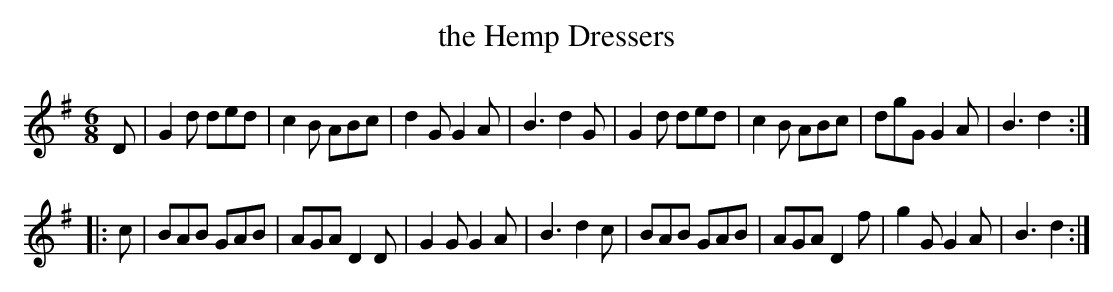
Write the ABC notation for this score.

X:1
T:the Hemp Dressers
M:6/8
K:G
D|\
G2d ded| c2B ABc| d2G G2A| B3 d2G|\
G2d ded| c2B ABc| dgG G2A| B3 d2::
c|\
BAB GAB| AGA D2D| G2G G2A| B3 d2c|\
BAB GAB| AGA D2f| g2G G2A| B3 d2:|
